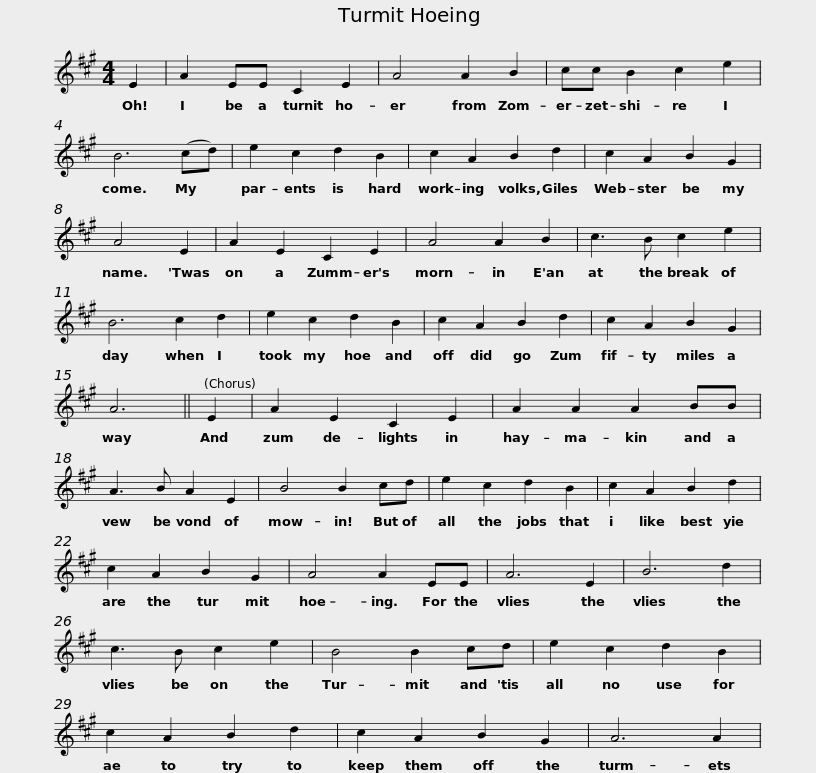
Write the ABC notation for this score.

X:1
L:1/8
M:4/4
I:linebreak $
K:A
V:1 treble
V:1
 E2 | A2 EE C2 E2 | A4 A2 B2 | cc B2 c2 e2 | B6 (cd) | %5
 e2 c2 d2 B2 |$ c2 A2 B2 d2 | c2 A2 B2 G2 | A4 E2 | A2 E2 C2 E2 | %10
 A4 A2 B2 |$ c3 B c2 e2 | B6 c2 d2 | e2 c2 d2 B2 | c2 A2 B2 d2 | %15
 c2 A2 B2 G2 | A6 || E2 |$ A2 E2 C2 E2 | A2 A2 A2 BB | %20
 A3 B A2 E2 | B4 B2 cd | e2 c2 d2 B2 |$ c2 A2 B2 d2 | c2 A2 B2 G2 | %25
 A4 A2 EE | A6 E2 | B6 d2 | c3 B c2 e2 |$ B4 B2 cd | %30
 e2 c2 d2 B2 | c2 A2 B2 d2 | c2 A2 B2 G2 | A6 A2 | %34
